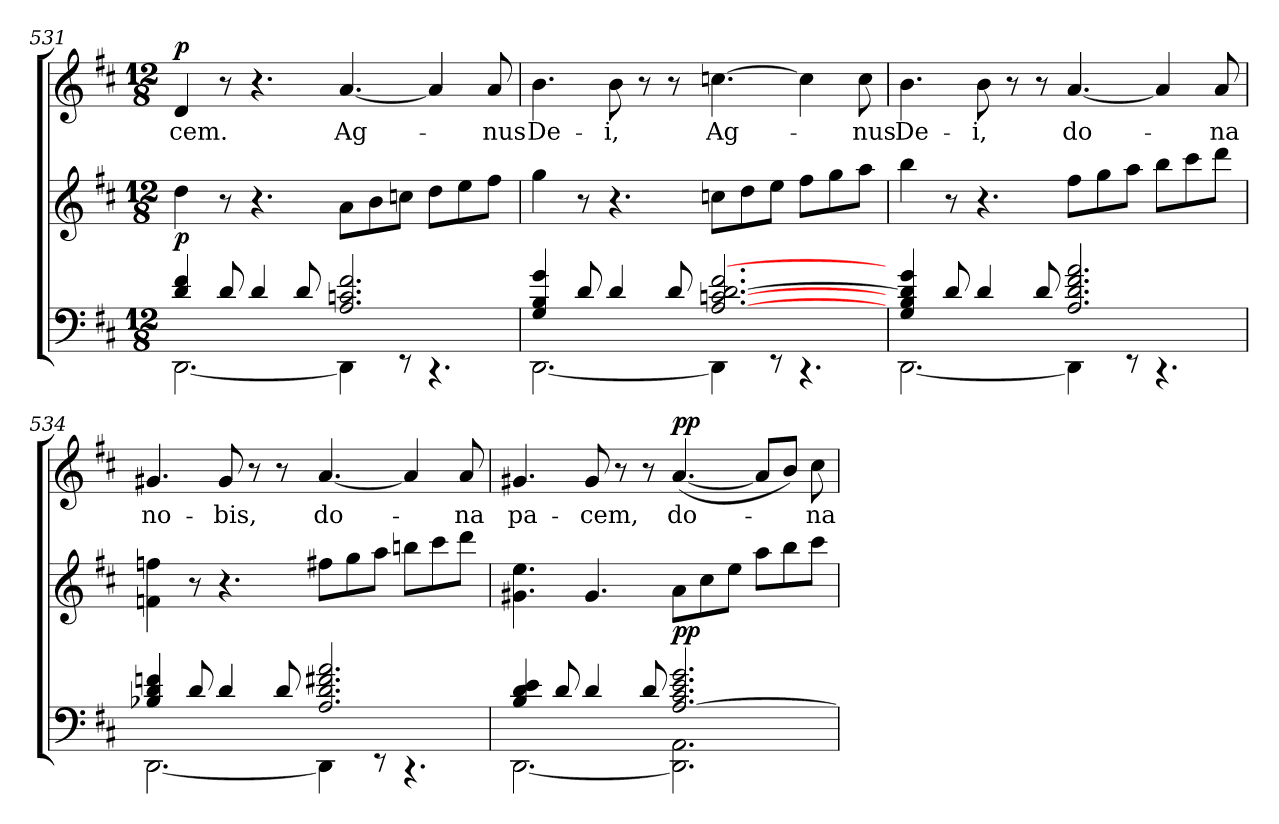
**kern	**kern	**dynam	**kern	**text	**dynam
*part2	*part2	*part2	*part1	*part1	*part1
*staff3	*staff2	*staff2/3	*staff1	*staff1	*staff1
*clefF4	*clefG2	*	*clefG2	*	*
*	*	*	*ITrd7c12	*	*
*k[f#c#]	*k[f#c#]	*	*k[f#c#]	*	*
*D:	*D:	*	*D:	*	*
*M12/8	*M12/8	*	*M12/8	*	*
=531	=531	=531	=531	=531	=531
*^	*	*	*	*	*
!	!	!	!LO:DY:b	!	!LO:LY:b	!LO:DY:a
4d/ 4f#/	[<2.DD\	4dd\	p	4D/	-cem.	p
8d/	.	8r	.	8r	.	.
4d/	.	4.r	.	4.r	.	.
8d/	.	.	.	.	.	.
!	!	!	!	!	!LO:LY:b	!
2.A/ 2.cn/ 2.f#/	4DD\]	8a\L	.	[4.A/	Ag-	.
.	.	8b\	.	.	.	.
.	8rDD	8ccn\J	.	.	.	.
.	4.rDD	8dd\L	.	4A/]	.	.
.	.	8ee\	.	.	.	.
!	!	!	!	!	!LO:LY:b	!
.	.	8ff#\J	.	8A/	-nus	.
=532	=532	=532	=532	=532	=532	=532
!	!	!	!	!	!LO:LY:b	!
4G/ 4B/ 4g/	[<2.DD\	4gg\	.	4.B\	De-	.
8d/	.	8r	.	.	.	.
!	!	!	!	!	!LO:LY:b	!
4d/	.	4.r	.	8B\	-i,	.
.	.	.	.	8r	.	.
8d/	.	.	.	8r	.	.
!	!	!	!	!	!LO:LY:b	!
[>2.A/ [>2.cn/ [>2.d/ [>2.f#/	4DD\]	8ccn\L	.	[4.cn\	Ag-	.
.	.	8dd\	.	.	.	.
.	8rDD	8ee\J	.	.	.	.
.	4.rDD	8ff#\L	.	4c\]	.	.
.	.	8gg\	.	.	.	.
!	!	!	!	!	!LO:LY:b	!
.	.	8aa\J	.	8c\	-nus	.
!!LO:LB:g=z
=533	=533	=533	=533	=533	=533	=533
!	!	!	!	!	!LO:LY:b	!
4G/ 4B/ 4d/] 4g/	[<2.DD\	4bb\	.	4.B\	De-	.
8d/	.	8r	.	.	.	.
!	!	!	!	!	!LO:LY:b	!
4d/	.	4.r	.	8B\	-i,	.
.	.	.	.	8r	.	.
8d/	.	.	.	8r	.	.
!	!	!	!	!	!LO:LY:b	!
2.A/ 2.d/ 2.f#/ 2.a/	4DD\]	8ff#\L	.	[4.A/	do-	.
.	.	8gg\	.	.	.	.
.	8rDD	8aa\J	.	.	.	.
.	4.rDD	8bb\L	.	4A/]	.	.
.	.	8ccc#\	.	.	.	.
!	!	!	!	!	!LO:LY:b	!
.	.	8ddd\J	.	8A/	-na	.
=534	=534	=534	=534	=534	=534	=534
!	!	!	!	!	!LO:LY:b	!
4B-X/ 4d/ 4fn/	[<2.DD\	4fn\ 4ffn\	.	4.G#X/	no-	.
8d/	.	8r	.	.	.	.
!	!	!	!	!	!LO:LY:b	!
4d/	.	4.r	.	8G#/	-bis,	.
.	.	.	.	8r	.	.
8d/	.	.	.	8r	.	.
!	!	!	!	!	!LO:LY:b	!
2.A/ 2.d/ 2.f#X/ 2.a/	4DD\]	8ff#X\L	.	[4.A/	do-	.
.	.	8gg\	.	.	.	.
.	8rDD	8aa\J	.	.	.	.
.	4.rCC	8bbn\L	.	4A/]	.	.
.	.	8ccc#\	.	.	.	.
!	!	!	!	!	!LO:LY:b	!
.	.	8ddd\J	.	8A/	-na	.
=535	=535	=535	=535	=535	=535	=535
!	!	!	!	!	!LO:LY:b	!
4B/ 4d/ 4e/	[<2.DD\	4.g#X\ 4.ee\	.	4.G#X/	pa-	.
8d/	.	.	.	.	.	.
!	!	!	!	!	!LO:LY:b	!
4d/	.	4.g#/	.	8G#/	-cem,	.
.	.	.	.	8r	.	.
8d/	.	.	.	8r	.	.
!	!	!	!LO:DY:b	!	!LO:LY:b	!LO:DY:a
[<2.A/ 2.c#/ 2.e/ 2.g/	2.DD\] 2.AA\	8a\L	pp	(<[4.A/	do-	pp
.	.	8cc#\	.	.	.	.
.	.	8ee\J	.	.	.	.
.	.	8aa\L	.	8A/L]	.	.
.	.	8bb\	.	8B/J)	.	.
!	!	!	!	!	!LO:LY:b	!
.	.	8ccc#\J	.	8c#\	-na	.
*v	*v	*	*	*	*	*
=	=	=	=	=	=
*-	*-	*-	*-	*-	*-
